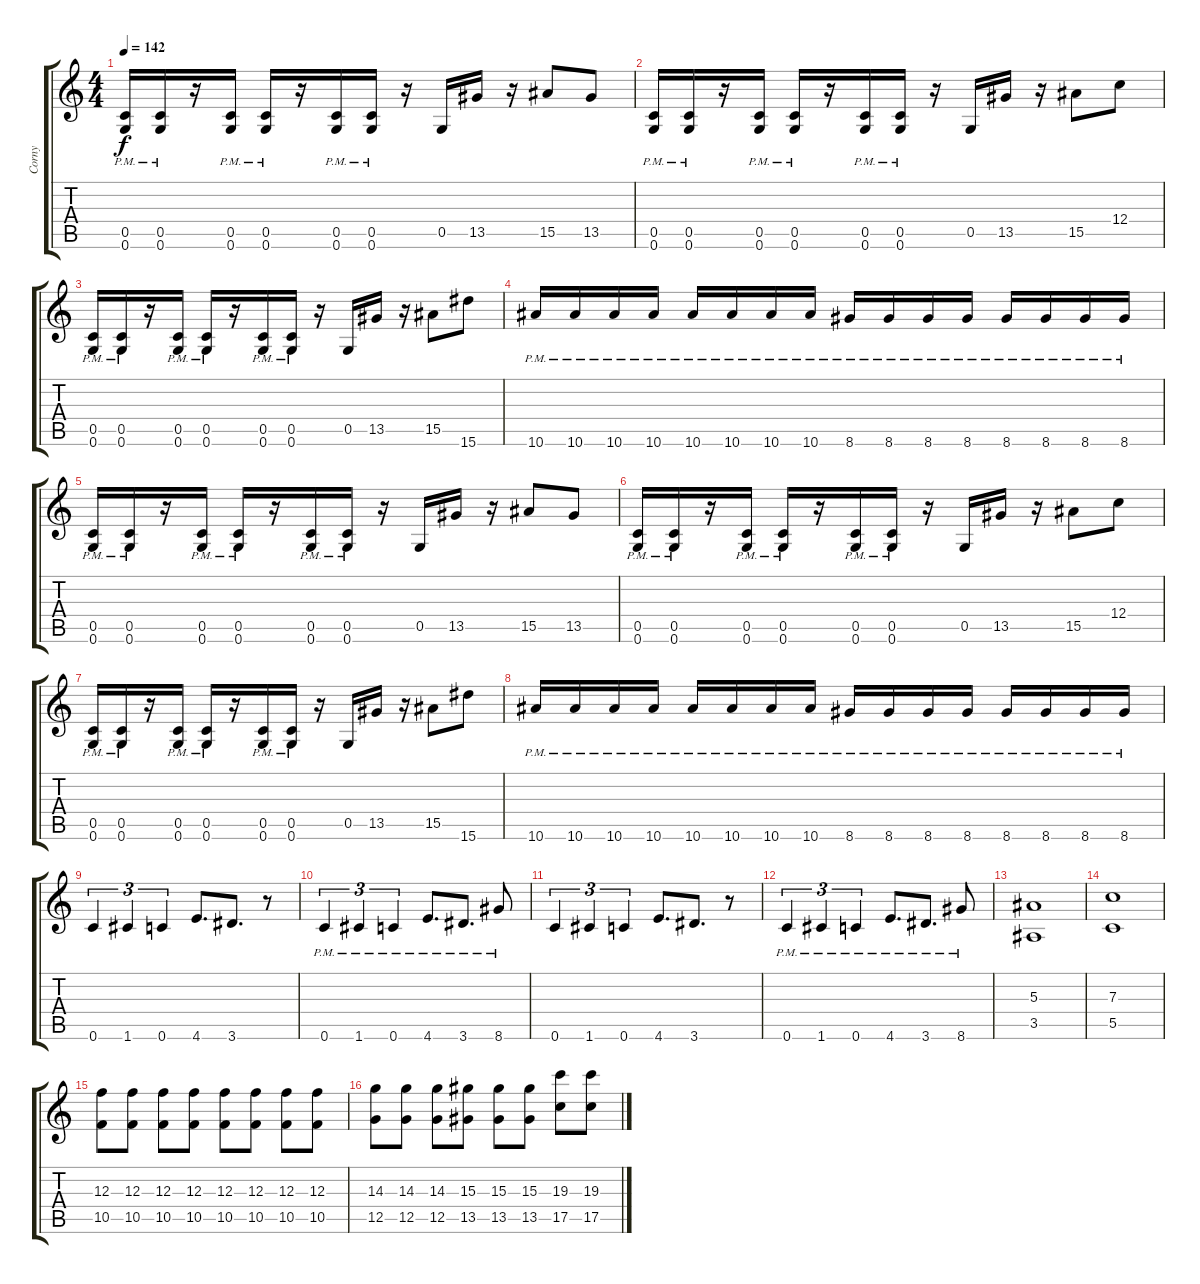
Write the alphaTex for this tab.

\track ("Corny" "Corny") {instrument distortionguitar}
\staff {score tabs}
\tuning (D4 A3 F3 C3 G2 C3) {hide}
\ts (4 4)
\tempo 142
\clef g2
\ks c
(0.5 0.6{pm}).16{dy f} (0.5 0.6{pm}).16 r.16 (0.5 0.6{pm}).16 (0.5{pm} 0.6{pm}).16 r.16 (0.5 0.6{pm}).16 (0.5{pm} 0.6{pm}).16 r.16 0.5.16 13.5.16 r.16 15.5.8 13.5.8 |
(0.5 0.6{pm}).16 (0.5 0.6{pm}).16 r.16 (0.5 0.6{pm}).16 (0.5{pm} 0.6{pm}).16 r.16 (0.5 0.6{pm}).16 (0.5{pm} 0.6{pm}).16 r.16 0.5.16 13.5.16 r.16 15.5.8 12.4.8 |
(0.5 0.6{pm}).16 (0.5 0.6{pm}).16 r.16 (0.5 0.6{pm}).16 (0.5{pm} 0.6{pm}).16 r.16 (0.5 0.6{pm}).16 (0.5{pm} 0.6{pm}).16 r.16 0.5.16 13.5.16 r.16 15.5.8 15.6.8 |
10.6{pm}.16 10.6{pm}.16 10.6{pm}.16 10.6{pm}.16 10.6{pm}.16 10.6{pm}.16 10.6{pm}.16 10.6{pm}.16 8.6{pm}.16 8.6{pm}.16 8.6{pm}.16 8.6{pm}.16 8.6{pm}.16 8.6{pm}.16 8.6{pm}.16 8.6{pm}.16 |
(0.5 0.6{pm}).16 (0.5 0.6{pm}).16 r.16 (0.5 0.6{pm}).16 (0.5{pm} 0.6{pm}).16 r.16 (0.5 0.6{pm}).16 (0.5{pm} 0.6{pm}).16 r.16 0.5.16 13.5.16 r.16 15.5.8 13.5.8 |
(0.5 0.6{pm}).16 (0.5 0.6{pm}).16 r.16 (0.5 0.6{pm}).16 (0.5{pm} 0.6{pm}).16 r.16 (0.5 0.6{pm}).16 (0.5{pm} 0.6{pm}).16 r.16 0.5.16 13.5.16 r.16 15.5.8 12.4.8 |
(0.5 0.6{pm}).16 (0.5 0.6{pm}).16 r.16 (0.5 0.6{pm}).16 (0.5{pm} 0.6{pm}).16 r.16 (0.5 0.6{pm}).16 (0.5{pm} 0.6{pm}).16 r.16 0.5.16 13.5.16 r.16 15.5.8 15.6.8 |
10.6{pm}.16 10.6{pm}.16 10.6{pm}.16 10.6{pm}.16 10.6{pm}.16 10.6{pm}.16 10.6{pm}.16 10.6{pm}.16 8.6{pm}.16 8.6{pm}.16 8.6{pm}.16 8.6{pm}.16 8.6{pm}.16 8.6{pm}.16 8.6{pm}.16 8.6{pm}.16 |
0.6.4{tu (3 2)} 1.6.4{tu (3 2)} 0.6.4{tu (3 2)} 4.6.8{d} 3.6.8{d} r.8 |
0.6{pm}.4{tu (3 2)} 1.6{pm}.4{tu (3 2)} 0.6{pm}.4{tu (3 2)} 4.6{pm}.8{d} 3.6{pm}.8{d} 8.6{pm}.8 |
0.6.4{tu (3 2)} 1.6.4{tu (3 2)} 0.6.4{tu (3 2)} 4.6.8{d} 3.6.8{d} r.8 |
0.6{pm}.4{tu (3 2)} 1.6{pm}.4{tu (3 2)} 0.6{pm}.4{tu (3 2)} 4.6{pm}.8{d} 3.6{pm}.8{d} 8.6{pm}.8 |
(5.3 3.5).1 |
(7.3 5.5).1 |
(12.3 10.5).8 (12.3 10.5).8 (12.3 10.5).8 (12.3 10.5).8 (12.3 10.5).8 (12.3 10.5).8 (12.3 10.5).8 (12.3 10.5).8 |
(14.3 12.5).8 (14.3 12.5).8 (14.3 12.5).8 (15.3 13.5).8 (15.3 13.5).8 (15.3 13.5).8 (19.3 17.5).8 (19.3 17.5).8
